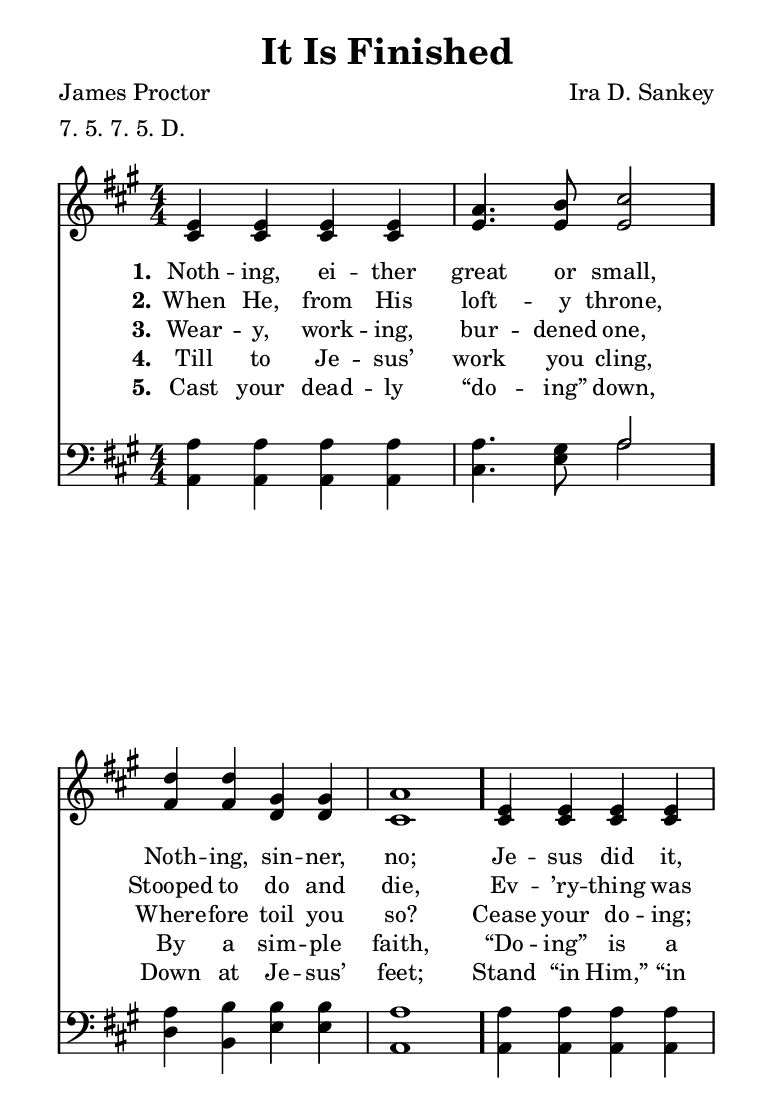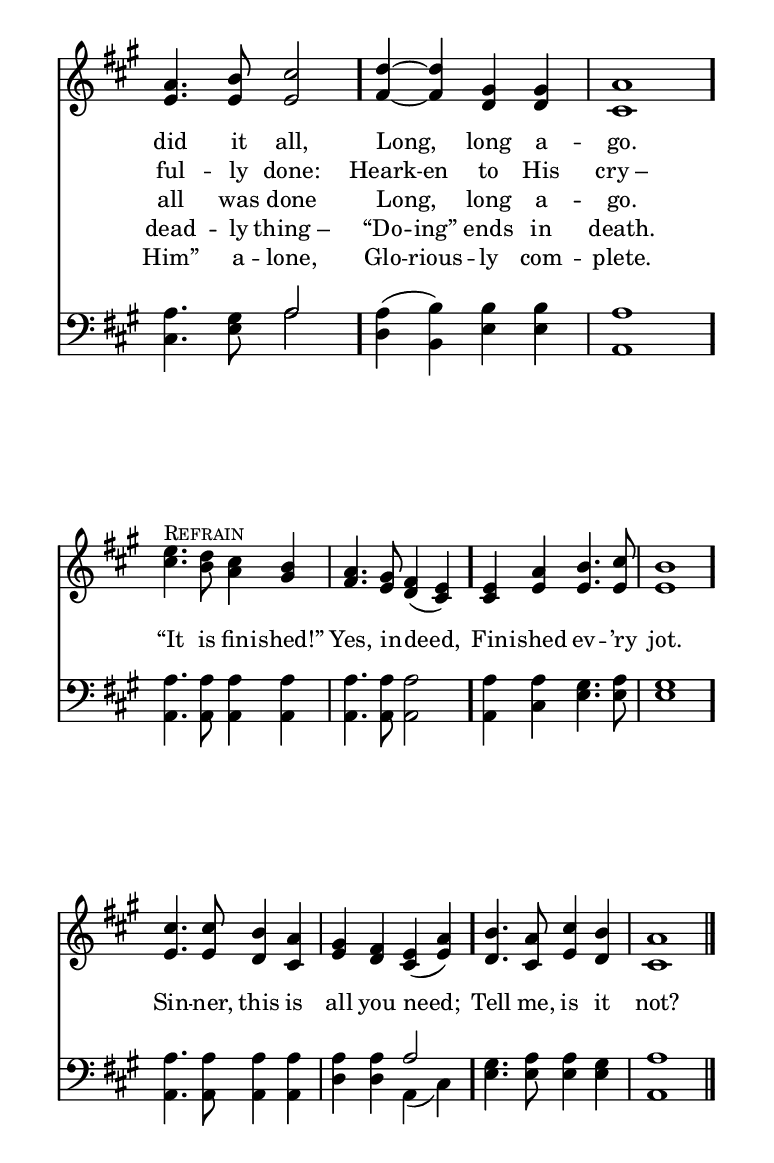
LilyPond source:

\include "common/global.ily"
\paper {
  \include "common/paper.ily"
}

\header{
  %gospel
  hymnnumber = "19"
  title = "It Is Finished"
  tunename = ""
  meter = "7. 5. 7. 5. D."
  poet = "James Proctor"
  composer = "Ira D. Sankey"
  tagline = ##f
}

% for fermata in MIDI
ta = { \tempo 4=90 }
tb = { \tempo 4=45 }

patternAA = { c4 c4 c4 c4   | c4. c8 c2      } %

patternBA = { c4 c4 c4 c4   | c1             } %
patternBB = { c4( c4) c4 c4 | c1             } %
patternBC = { c4 ~ c4 c4 c4 | c1             } %

patternCA = { c4. c8 c4 c4  | c4. c8 c4( c4) } %
patternCB = { c4. c8 c4 c4  | c4. c8 c2      } %
patternCC = { c4. c8 c4 c4  | c4 c4 c2      } %
patternCD = { c4. c8 c4 c4  | c4 c4 c4( c4) } %

patternDA = { c4 c4 c4. c8  | c1             } %
patternDB = { c4. c8 c4 c4  | c1             } %

global = {
  \include "common/overrides.ily"
  \override Staff.TimeSignature.style = #'numbered
  \time 4/4
  \override Score.MetronomeMark.transparent = ##t % hide all fermata changes too
  \ta
  \key a \major
  \autoBeamOff
}

notesSoprano = {
\global
\relative c' {

  \changePitch \patternAA { e e e e      | a b cis     }
  \changePitch \patternBA { d d gis, gis | a           }
  \changePitch \patternAA { e e e e      | a b cis     }
  \changePitch \patternBC { d d gis, gis | a           }

  << s^\markup { \small \caps "Refrain"  }
  \changePitch \patternCA { e' d cis b   | a gis fis e } >>
  \changePitch \patternDA { e a b cis    | b           }
  \changePitch \patternCD { cis cis b a  | gis fis e a }
  \changePitch \patternDB { b a cis b    | a           }

  \bar "|."

}
}

notesAlto = {
\global
\relative e' {

  \changePitch \patternAA { cis cis cis cis | e e e       }
  \changePitch \patternBA { fis fis d d     | cis         }
  \changePitch \patternAA { cis cis cis cis | e e e       }
  \changePitch \patternBC { fis fis d d     | cis         }

  \changePitch \patternCA { cis' b a gis    | fis e d cis }
  \changePitch \patternDA { cis e e e       | e           }
  \changePitch \patternCD { e e d cis       | e d cis e   }
  \changePitch \patternDB { d cis e d       | cis         }

}
}

notesTenor = {
\global
\relative a {

  \changePitch \patternAA { a a a a     | a gis a }
  \changePitch \patternBA { a b b b     | a       }
  \changePitch \patternAA { a a a a     | a gis a }
  \changePitch \patternBB { a b b b     | a       }

  \changePitch \patternCB { a a a a     | a a a   }
  \changePitch \patternDA { a a gis a   | gis     }
  \changePitch \patternCC { a a a a     | a a a   }
  \changePitch \patternDB { gis a a gis | a       }

}
}

notesBass = {
\global
\relative f, {

  \changePitch \patternAA { a a a a   | cis e a   }
  \changePitch \patternBA { d, b e e  | a,        }
  \changePitch \patternAA { a a a a   | cis e a   }
  \changePitch \patternBB { d, b e e  | a,        }

  \changePitch \patternCB { a a a a   | a a a     }
  \changePitch \patternDA { a cis e e | e         }
  \changePitch \patternCD { a, a a a  | d d a cis }
  \changePitch \patternDB { e e e e   | a,        }

}
}

Refrain = \lyricmode {

“It is fin -- ished!” Yes, in -- deed, \bar "."
Fin -- ished ev -- ’ry jot. \bar "."
Sin -- ner, this is all you need; \bar "."
Tell me, is it not? \bar "."

}

wordsA = \lyricmode {
\set stanza = "1."

Noth -- ing, ei -- ther great or small, \bar "."
Noth -- ing, sin -- ner, no; \bar "." \eogbreak
Je -- sus did it, did it all, \bar "."
Long, long a -- go. \bar "." \eogbreak

}

wordsB = \lyricmode {
\set stanza = "2."

When He, from His loft -- y throne,
Stooped to do and die,
Ev -- ’ry -- thing was ful -- ly done:
{ \mon } Heark -- en { \moff } to His cry_–

\Refrain

}

wordsC = \lyricmode {
\set stanza = "3."

Wear -- y, work -- ing, bur -- dened one,
Where -- fore toil you so?
Cease your do -- ing; all was done
Long, long a -- go.

}

wordsD = \lyricmode {
\set stanza = "4."

Till to Je -- sus’ work you cling,
By a sim -- ple faith,
“Do -- ing” is a dead -- ly thing_–
{ \mon } “Do -- ing” { \moff } ends in death.

}

wordsE = \lyricmode {
\set stanza = "5."

Cast your dead -- ly “do -- ing” down,
Down at Je -- sus’ feet;
Stand “in Him,” “in Him” a -- lone,
{ \mon } Glo -- rious -- ly { \moff } com -- plete.

}

\score {
  \context ChoirStaff <<
    \context Staff = upper <<
      \set Staff.autoBeaming = ##f
      \set ChoirStaff.systemStartDelimiter = #'SystemStartBar
      \set ChoirStaff.printPartCombineTexts = ##f
      \partcombine #'(2 . 11) \notesSoprano \notesAlto
      \context NullVoice = sopranos { \voiceOne << \notesSoprano >> }
    >>

		\new Lyrics = one
		\new Lyrics = two
		\new Lyrics = three
		\new Lyrics = four
		\new Lyrics = five

    \new Staff = men <<
      \set Staff.autoBeaming = ##f
      \clef bass
      \set ChoirStaff.printPartCombineTexts = ##f
      \partcombine #'(2 . 11) \notesTenor \notesBass
    >>

		\context Lyrics = one   \lyricsto sopranos \wordsA
		\context Lyrics = two   \lyricsto sopranos \wordsB
		\context Lyrics = three \lyricsto sopranos \wordsC
		\context Lyrics = four  \lyricsto sopranos \wordsD
		\context Lyrics = five  \lyricsto sopranos \wordsE
  >>
  \layout {
    \include "common/layout.ily"
  }
  \midi{
    \include "common/midi.ily"
  }
}

\version "2.19.49"  % necessary for upgrading to future LilyPond versions.

% vi:set et ts=2 sw=2 ai nocindent syntax=lilypond:
